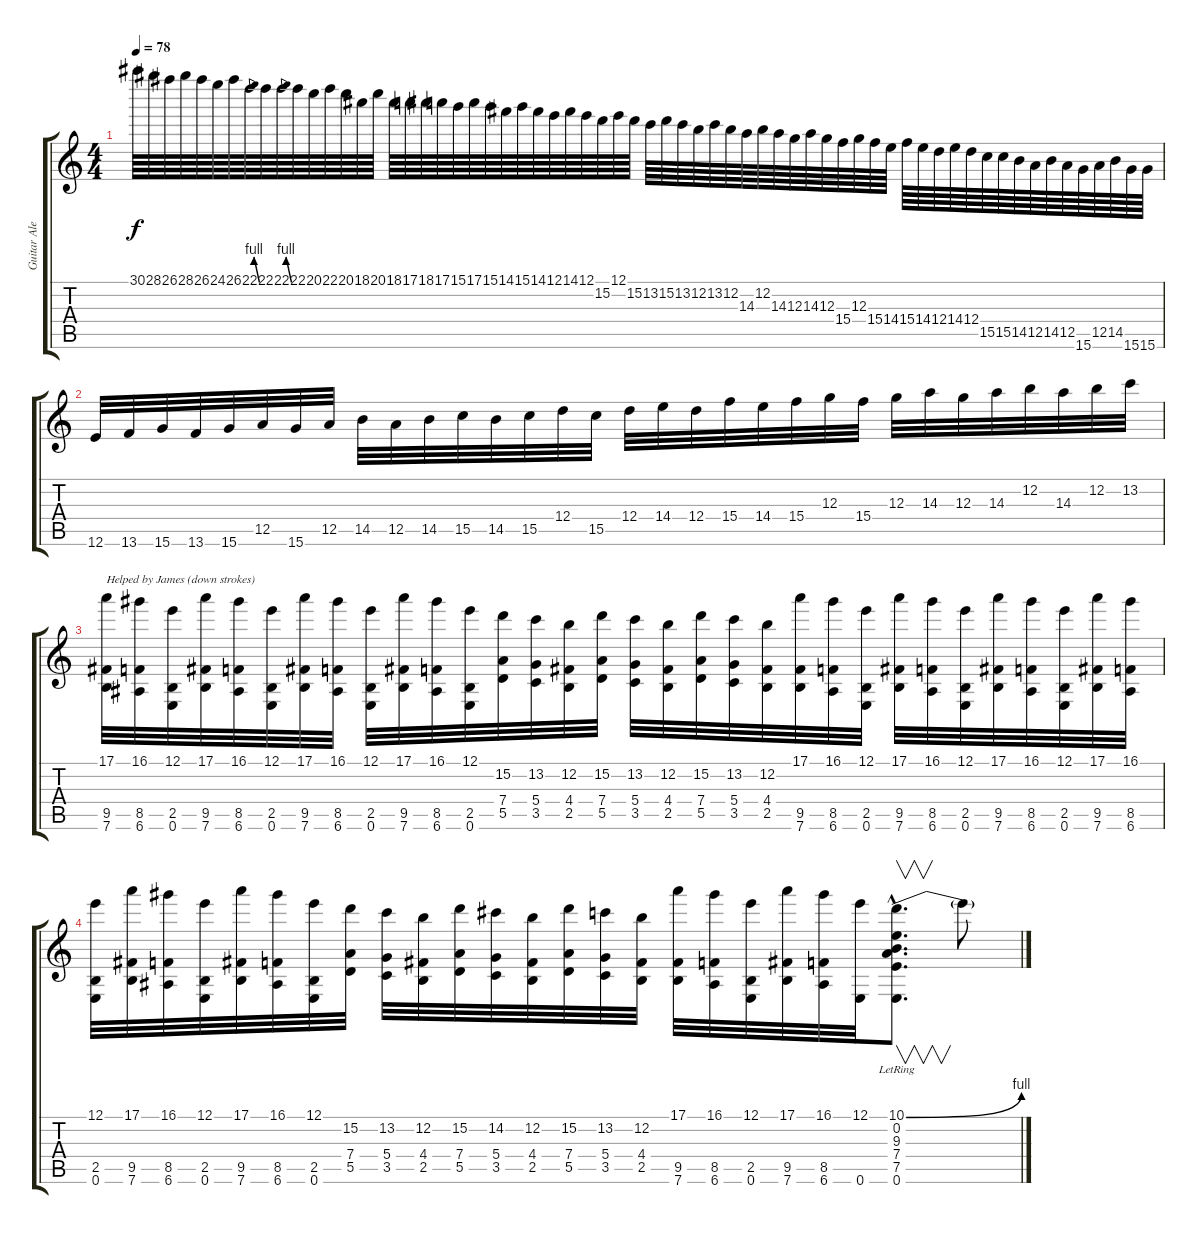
\track ("Guitar Alex" "Guitar Ale") {instrument overdrivenguitar}
\staff {score tabs}
\tuning (E4 B3 G3 D3 A2 E2) {hide}
\ts (4 4)
\tempo 78
\clef g2
\ks c
30.1.64{dy f} 28.1.64 26.1.64 28.1.64 26.1.64 24.1.64 26.1.64 22.1{be (bend 0 0 60 4)}.64 22.1.64 22.1{be (bend 0 0 60 4)}.64 22.1.64 20.1.64 22.1.64 20.1.64 18.1.64 20.1.64 18.1.64 17.1.64 18.1.64 17.1.64 15.1.64 17.1.64 15.1.64 14.1.64 15.1.64 14.1.64 12.1.64 14.1.64 12.1.64 15.2.64 12.1.64 15.2.64 13.2.64 15.2.64 13.2.64 12.2.64 13.2.64 12.2.64 14.3.64 12.2.64 14.3.64 12.3.64 14.3.64 12.3.64 15.4.64 12.3.64 15.4.64 14.4.64 15.4.64 14.4.64 12.4.64 14.4.64 12.4.64 15.5.64 15.5.64 14.5.64 12.5.64 14.5.64 12.5.64 15.6.64 12.5.64 14.5.64 15.6.64 15.6.64 |
12.6.32 13.6.32 15.6.32 13.6.32 15.6.32 12.5.32 15.6.32 12.5.32 14.5.32 12.5.32 14.5.32 15.5.32 14.5.32 15.5.32 12.4.32 15.5.32 12.4.32 14.4.32 12.4.32 15.4.32 14.4.32 15.4.32 12.3.32 15.4.32 12.3.32 14.3.32 12.3.32 14.3.32 12.2.32 14.3.32 12.2.32 13.2.32 |
(17.1 9.5 7.6).32{txt "Helped by James (down strokes)"} (16.1 8.5 6.6).32 (12.1 2.5 0.6).32 (17.1 9.5 7.6).32 (16.1 8.5 6.6).32 (12.1 2.5 0.6).32 (17.1 9.5 7.6).32 (16.1 8.5 6.6).32 (12.1 2.5 0.6).32 (17.1 9.5 7.6).32 (16.1 8.5 6.6).32 (12.1 2.5 0.6).32 (15.2 7.4 5.5).32 (13.2 5.4 3.5).32 (12.2 4.4 2.5).32 (15.2 7.4 5.5).32 (13.2 5.4 3.5).32 (12.2 4.4 2.5).32 (15.2 7.4 5.5).32 (13.2 5.4 3.5).32 (12.2 4.4 2.5).32 (17.1 9.5 7.6).32 (16.1 8.5 6.6).32 (12.1 2.5 0.6).32 (17.1 9.5 7.6).32 (16.1 8.5 6.6).32 (12.1 2.5 0.6).32 (17.1 9.5 7.6).32 (16.1 8.5 6.6).32 (12.1 2.5 0.6).32 (17.1 9.5 7.6).32 (16.1 8.5 6.6).32 |
(12.1 2.5 0.6).32 (17.1 9.5 7.6).32 (16.1 8.5 6.6).32 (12.1 2.5 0.6).32 (17.1 9.5 7.6).32 (16.1 8.5 6.6).32 (12.1 2.5 0.6).32 (15.2 7.4 5.5).32 (13.2 5.4 3.5).32 (12.2 4.4 2.5).32 (15.2 7.4 5.5).32 (14.2 5.4 3.5).32 (12.2 4.4 2.5).32 (15.2 7.4 5.5).32 (13.2 5.4 3.5).32 (12.2 4.4 2.5).32 (17.1 9.5 7.6).32 (16.1 8.5 6.6).32 (12.1 2.5 0.6).32 (17.1 9.5 7.6).32 (16.1 8.5 6.6).32 (12.1 0.6).32 (10.1{be (bend 0 0 60 4) hac} 0.2{hac lr} 9.3{hac lr} 7.4{hac lr} 7.5{hac lr} 0.6{hac}).8{v d} 10.1{t}.8
